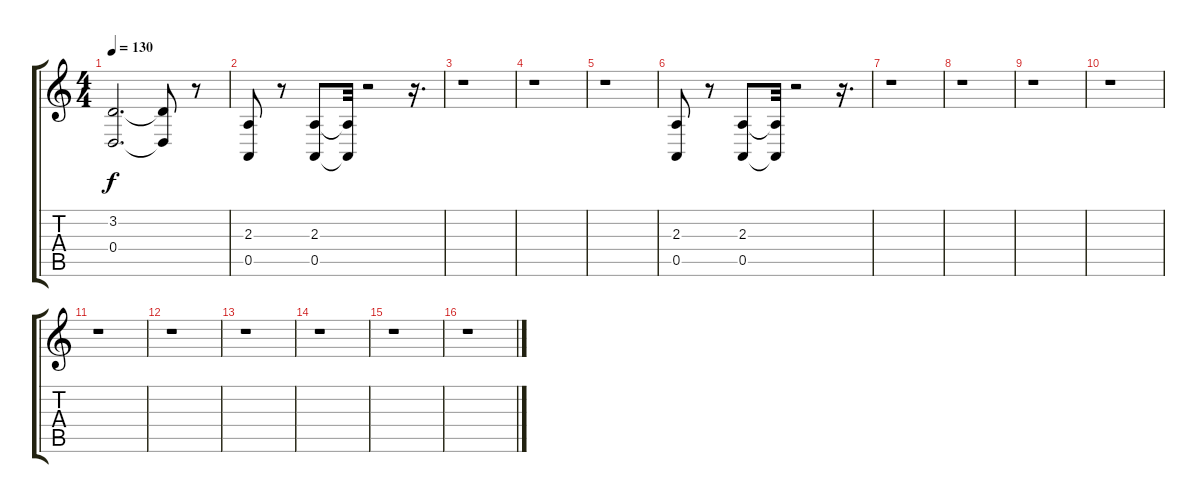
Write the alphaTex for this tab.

\track "" {instrument lead5charang}
\staff {score tabs}
\tuning (E4 B3 G3 D3 A2 E2) {hide}
\ts (4 4)
\tempo 130
\clef g2
\ks c
(3.2{t} 0.4{t}).2{d dy f} (3.2{t} 0.4{t}).8 r.8 |
(2.3 0.5).8{balance 0} r.8 (2.3 0.5).8{balance 16} (2.3{t} 0.5{t}).32 r.2 r.16{d} |
r.1 |
r.1 |
r.1 |
(2.3 0.5).8{balance 0} r.8 (2.3 0.5).8{balance 16} (2.3{t} 0.5{t}).32 r.2 r.16{d} |
r.1 |
r.1 |
r.1 |
r.1 |
r.1 |
r.1 |
r.1 |
r.1 |
r.1 |
r.1
